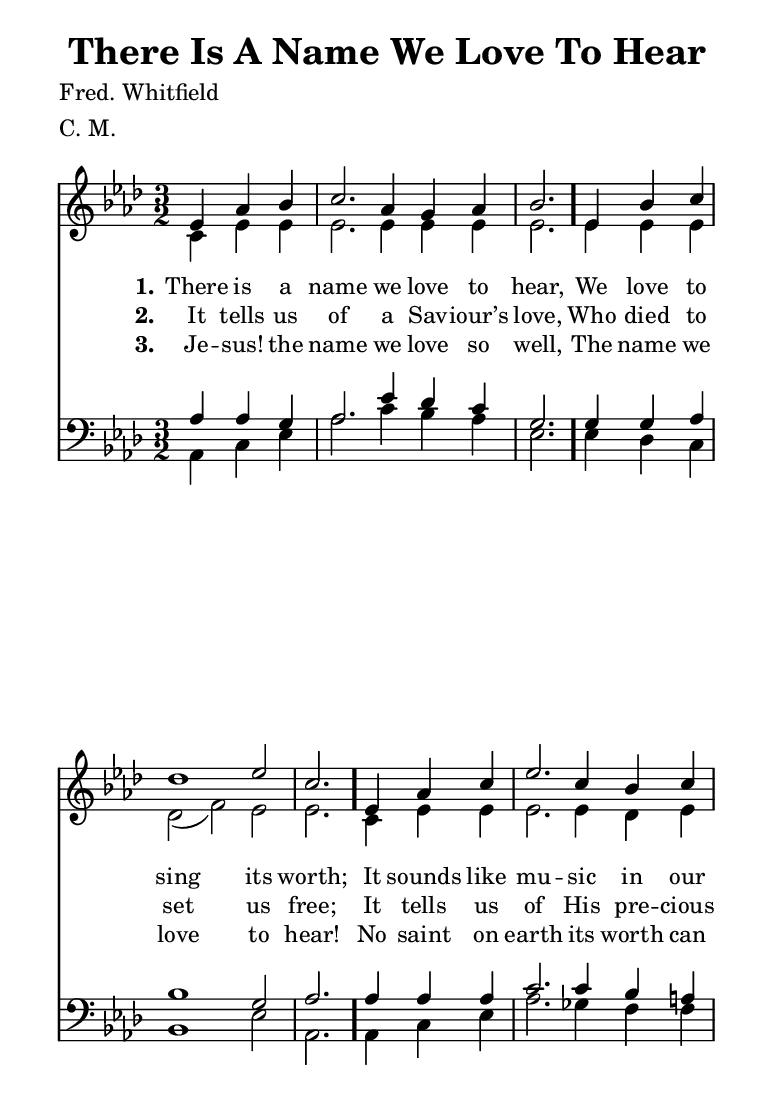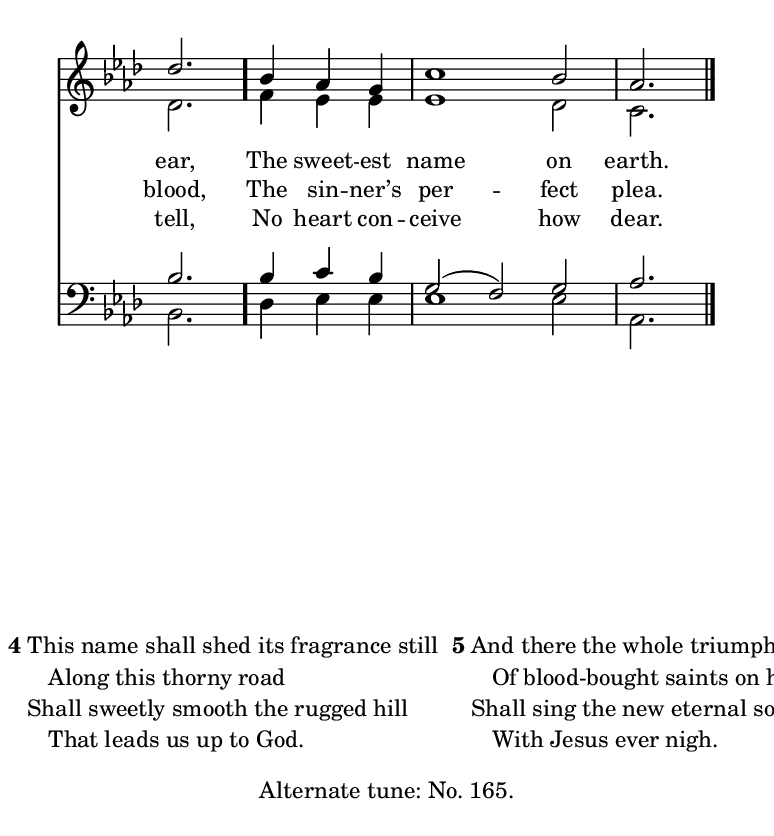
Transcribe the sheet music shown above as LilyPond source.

\include "common/global.ily"
\paper {
  \include "common/paper.ily"
  ragged-last-bottom = ##t
  systems-per-page = ##f
}

\header{
  hymnnumber = "198"
  title = "There Is A Name We Love To Hear"
  tunename = "Los Angeles"
  meter = "C. M."
  poet = "Fred. Whitfield"
  composer = ""
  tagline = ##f
}

global = {
  \include "common/overrides.ily"
  \override Staff.TimeSignature.style = #'numbered
  \time 3/2
  \override Score.MetronomeMark.transparent = ##t % hide all fermata changes too
  \tempo 4=120
  \key aes \major
  \partial 2.
  \autoBeamOff
}

notesSoprano = {
\global
\relative c' {

  ees4 aes bes | c2. aes4 g aes | bes2.
  ees,4 bes' c | des1 ees2 | c2.
  ees,4 aes c | ees2. c4 bes c | des2.
  bes4 aes g | c1 bes2 | aes2.

  \bar "|."

}
}

notesAlto = {
\global
\relative e' {

  c4 ees ees | ees2. ees4 ees ees | ees2.
  ees4 ees ees | des2( f) ees | ees2.
  c4 ees ees | ees2. ees4 des ees | des2.
  f4 ees ees | ees1 des2 | c2.

}
}

notesTenor = {
\global
\relative a {

  aes4 aes g | aes2. ees'4 des c | g2.
  g4 g aes | bes1 g2 | aes2.
  aes4 aes aes | c2. c4 bes a | bes2.
  bes4 c bes | g2( f) g2 | aes2.

}
}

notesBass = {
\global
\relative f, {

  aes4 c ees | aes2. c4 bes aes | ees2.
  ees4 des c | bes1 ees2 | aes,2.
  aes4 c ees | aes2. ges4 f f | bes,2.
  des4 ees ees | ees1 ees2 | aes,2.

}
}

wordsA = \lyricmode {
\set stanza = "1."

There is a name we love to hear, \bar "."
We love to sing its worth; \bar "."
It sounds like mu -- sic in our ear, \bar "."
The sweet -- est name on earth. \bar "."

}

wordsB = \lyricmode {
\set stanza = "2."

It tells us of a Sav -- iour’s love,
Who died to set us free;
It tells us of His pre -- cious blood,
The sin -- ner’s per -- fect plea.

}

wordsC = \lyricmode {
\set stanza = "3."

Je -- sus! the name we love so well,
The name we love to hear!
No saint on earth its worth can tell,
No heart con -- ceive how dear.

}

wordsD = \markuplist {

\line { This name shall shed its fragrance still }
\line { { \hspace #2 } Along this thorny road }
\line { Shall sweetly smooth the rugged hill }
\line { { \hspace #2 } That leads us up to God. }

}

wordsE = \markuplist {

\line { And there the whole triumphant throng, }
\line { { \hspace #2 } Of blood-bought saints on high, }
\line { Shall sing the new eternal song }
\line { { \hspace #2 } With Jesus ever nigh. }

}

\score {
  \context ChoirStaff <<
    \context Staff = upper <<
      \set ChoirStaff.systemStartDelimiter = #'SystemStartBar
      \context Voice  = sopranos { \voiceOne << \notesSoprano >> }
      \context Voice  = altos { \voiceTwo << \notesAlto >> }
      \context Lyrics = one   \lyricsto sopranos \wordsA
      \context Lyrics = two   \lyricsto sopranos \wordsB
      \context Lyrics = three \lyricsto sopranos \wordsC
    >>
    \context Staff = men <<
      \clef bass
      \context Voice  = tenors { \voiceOne << \notesTenor >> }
      \context Voice  = basses { \voiceTwo << \notesBass >> }
    >>
  >>
  \layout {
    \include "common/layout.ily"
  }
  \midi{
    \include "common/midi.ily"
  }
}

\noPageBreak

\markup { \fill-line {
  \hspace #0.1
  \line{ \bold 4 \column { \wordsD } }
  \hspace #0.1
  \line{ \bold 5 \column { \wordsE } }
  \hspace #0.1
} }

\noPageBreak \markup { \vspace #2 \fill-line { \raise #2 \line { Alternate tune: No. 165. } } }

\version "2.19.49"  % necessary for upgrading to future LilyPond versions.

% vi:set et ts=2 sw=2 ai nocindent syntax=lilypond:
